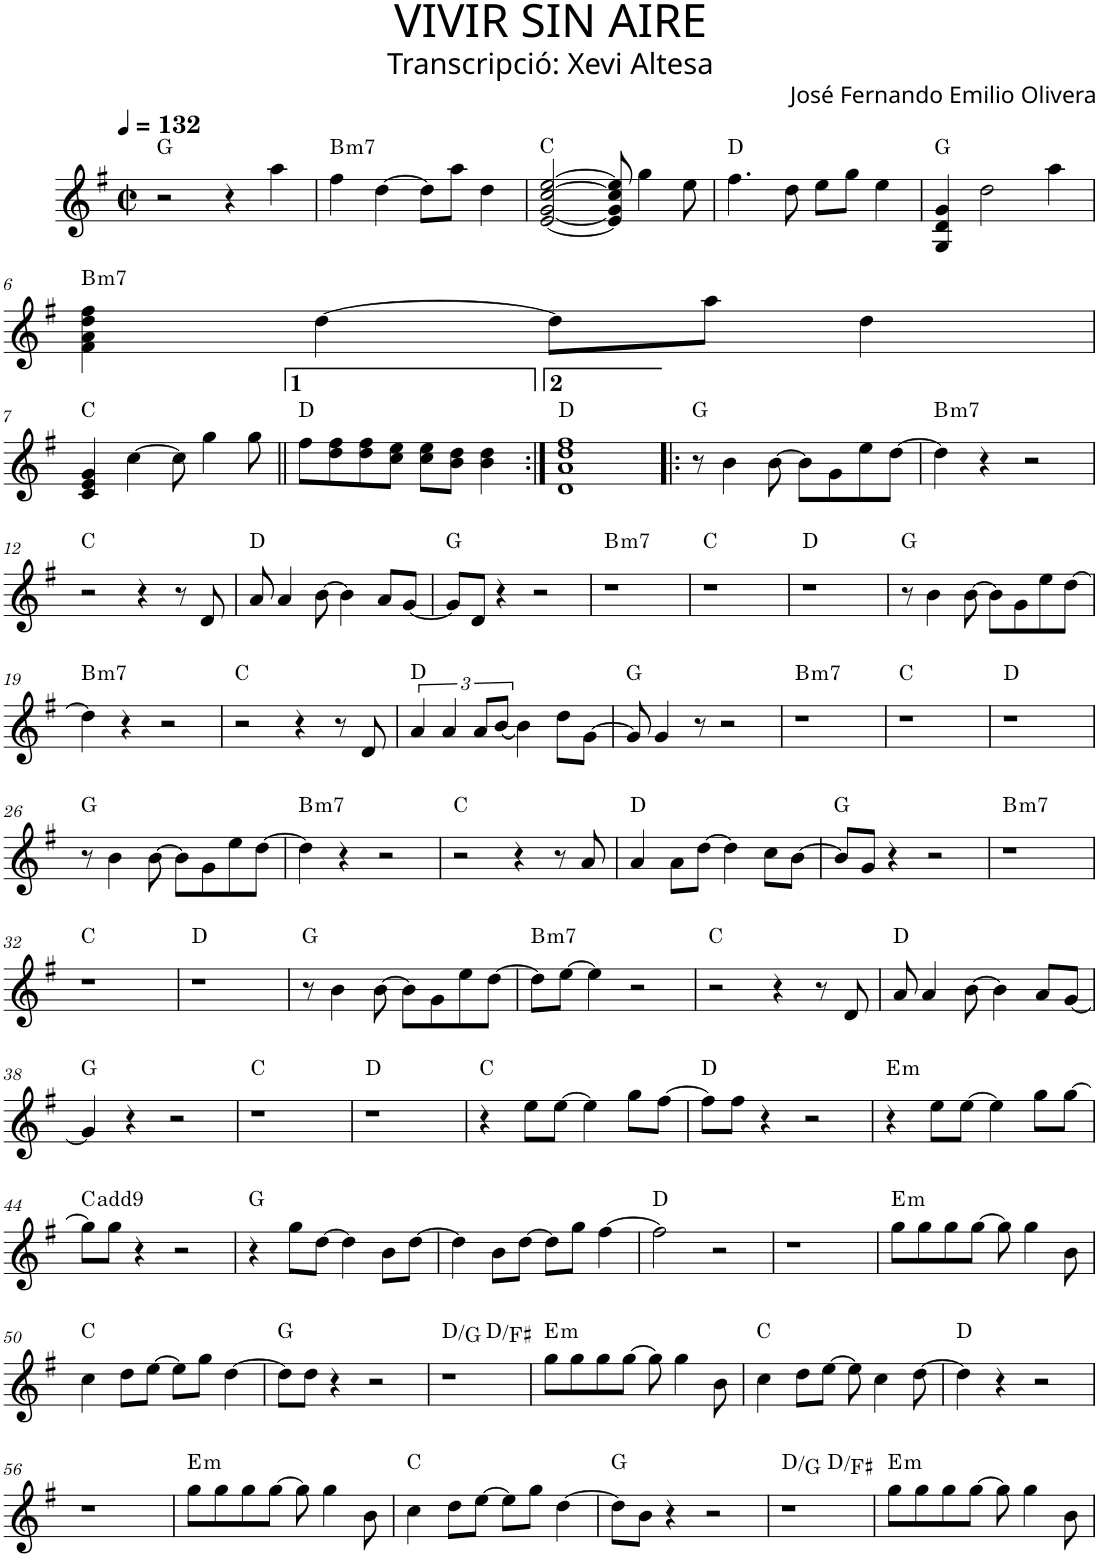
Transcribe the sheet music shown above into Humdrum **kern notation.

**kern	**harte
*part1	*part1
*staff1	*
*I"P1	*
*clefG2	*
*k[f#]	*
*G:	*
*M2/2	*
*met(c|)	*
*MM132	*
=1	=1
2r	G:maj
4r	.
4aa\	.
=2	=2
!	!LO:H:kt=m7
4ff#\	B:min7
[>4dd\	.
8dd\L]	.
8aa\J	.
4dd\	.
=3	=3
[<2e/ [<2g/ [>2cc/ [>2ee/	C:maj
8e/] 8g/] 8cc/] 8ee/]	.
4gg\	.
8ee\	.
=4	=4
4.ff#\	D:maj
8dd\	.
8ee\L	.
8gg\J	.
4ee\	.
=5	=5
4G/ 4d/ 4g/	G:maj
2dd\	.
4aa\	.
!!LO:LB:g=z
=6	=6
!	!LO:H:kt=m7
4f#\ 4a\ 4dd\ 4ff#\	B:min7
[>4dd\	.
8dd\L]	.
8aa\J	.
4dd\	.
!!LO:LB:g=z
=7	=7
4c/ 4e/ 4g/	C:maj
[>4cc\	.
8cc\]	.
4gg\	.
8gg\	.
=8||	=8||
8ff#\L	D:maj
8dd\ 8ff#\	.
8dd\ 8ff#\	.
8cc\ 8ee\J	.
8cc\ 8ee\L	.
8b\ 8dd\J	.
4b\ 4dd\	.
=9:|!	=9:|!
1d 1a 1dd 1ff#	D:maj
=10!|:	=10!|:
8r	G:maj
4b\	.
[>8b\	.
8b\L]	.
8g\	.
8ee\	.
[>8dd\J	.
=11	=11
!	!LO:H:kt=m7
4dd\]	B:min7
4r	.
2r	.
!!LO:LB:g=z
=12	=12
2r	C:maj
4r	.
8r	.
8d/	.
=13	=13
8a/	D:maj
4a/	.
[>8b\	.
4b\]	.
8a/L	.
[<8g/J	.
=14	=14
8g/L]	G:maj
8d/J	.
4r	.
2r	.
=15	=15
!	!LO:H:kt=m7
1r	B:min7
=16	=16
1r	C:maj
=17	=17
1r	D:maj
=18	=18
8r	G:maj
4b\	.
[>8b\	.
8b\L]	.
8g\	.
8ee\	.
[>8dd\J	.
!!LO:LB:g=z
=19	=19
!	!LO:H:kt=m7
4dd\]	B:min7
4r	.
2r	.
=20	=20
2r	C:maj
4r	.
8r	.
8d/	.
=21	=21
6a/	D:maj
6a/	.
12a/L	.
[<12b/J	.
4b\]	.
8dd\L	.
[>8g\J	.
=22	=22
8g/]	G:maj
4g/	.
8r	.
2r	.
=23	=23
!	!LO:H:kt=m7
1r	B:min7
=24	=24
1r	C:maj
=25	=25
1r	D:maj
!!LO:LB:g=z
=26	=26
8r	G:maj
4b\	.
[>8b\	.
8b\L]	.
8g\	.
8ee\	.
[>8dd\J	.
=27	=27
!	!LO:H:kt=m7
4dd\]	B:min7
4r	.
2r	.
=28	=28
2r	C:maj
4r	.
8r	.
8a/	.
=29	=29
4a/	D:maj
8a\L	.
[>8dd\J	.
4dd\]	.
8cc\L	.
[>8b\J	.
=30	=30
8b/L]	G:maj
8g/J	.
4r	.
2r	.
=31	=31
!	!LO:H:kt=m7
1r	B:min7
!!LO:LB:g=z
=32	=32
1r	C:maj
=33	=33
1r	D:maj
=34	=34
8r	G:maj
4b\	.
[>8b\	.
8b\L]	.
8g\	.
8ee\	.
[>8dd\J	.
=35	=35
!	!LO:H:kt=m7
8dd\L]	B:min7
[>8ee\J	.
4ee\]	.
2r	.
=36	=36
2r	C:maj
4r	.
8r	.
8d/	.
=37	=37
8a/	D:maj
4a/	.
[>8b\	.
4b\]	.
8a/L	.
[<8g/J	.
!!LO:LB:g=z
=38	=38
4g/]	G:maj
4r	.
2r	.
=39	=39
1r	C:maj
=40	=40
1r	D:maj
=41	=41
4r	C:maj
8ee\L	.
[>8ee\J	.
4ee\]	.
8gg\L	.
[>8ff#\J	.
=42	=42
8ff#\L]	D:maj
8ff#\J	.
4r	.
2r	.
=43	=43
!	!LO:H:kt=m
4r	E:min
8ee\L	.
[>8ee\J	.
4ee\]	.
8gg\L	.
[>8gg\J	.
!!LO:LB:g=z
=44	=44
8gg\L]	C:maj(9)
8gg\J	.
4r	.
2r	.
=45	=45
4r	G:maj
8gg\L	.
[>8dd\J	.
4dd\]	.
8b\L	.
[>8dd\J	.
=46	=46
4dd\]	.
8b\L	.
[>8dd\J	.
8dd\L]	.
8gg\J	.
[>4ff#\	.
=47	=47
2ff#\]	D:maj
2r	.
=48	=48
1r	.
=49	=49
!	!LO:H:kt=m
8gg\L	E:min
8gg\	.
8gg\	.
[>8gg\J	.
8gg\]	.
4gg\	.
8b\	.
!!LO:LB:g=z
=50	=50
4cc\	C:maj
8dd\L	.
[>8ee\J	.
8ee\L]	.
8gg\J	.
[>4dd\	.
=51	=51
8dd\L]	G:maj
8dd\J	.
4r	.
2r	.
=52	=52
*^	*
1r	2ryy	D:maj/4
.	2ryy	D:maj/3
=53	=53	=53
!	!	!LO:H:kt=m
*v	*v	*
8gg\L	E:min
8gg\	.
8gg\	.
[>8gg\J	.
8gg\]	.
4gg\	.
8b\	.
=54	=54
4cc\	C:maj
8dd\L	.
[>8ee\J	.
8ee\]	.
4cc\	.
[>8dd\	.
=55	=55
4dd\]	D:maj
4r	.
2r	.
!!LO:LB:g=z
=56	=56
1r	.
=57	=57
!	!LO:H:kt=m
8gg\L	E:min
8gg\	.
8gg\	.
[>8gg\J	.
8gg\]	.
4gg\	.
8b\	.
=58	=58
4cc\	C:maj
8dd\L	.
[>8ee\J	.
8ee\L]	.
8gg\J	.
[>4dd\	.
=59	=59
8dd\L]	G:maj
8b\J	.
4r	.
2r	.
=60	=60
*^	*
1r	2ryy	D:maj/4
.	2ryy	D:maj/3
=61	=61	=61
!	!	!LO:H:kt=m
*v	*v	*
8gg\L	E:min
8gg\	.
8gg\	.
[>8gg\J	.
8gg\]	.
4gg\	.
8b\	.
=	=
*-	*-
